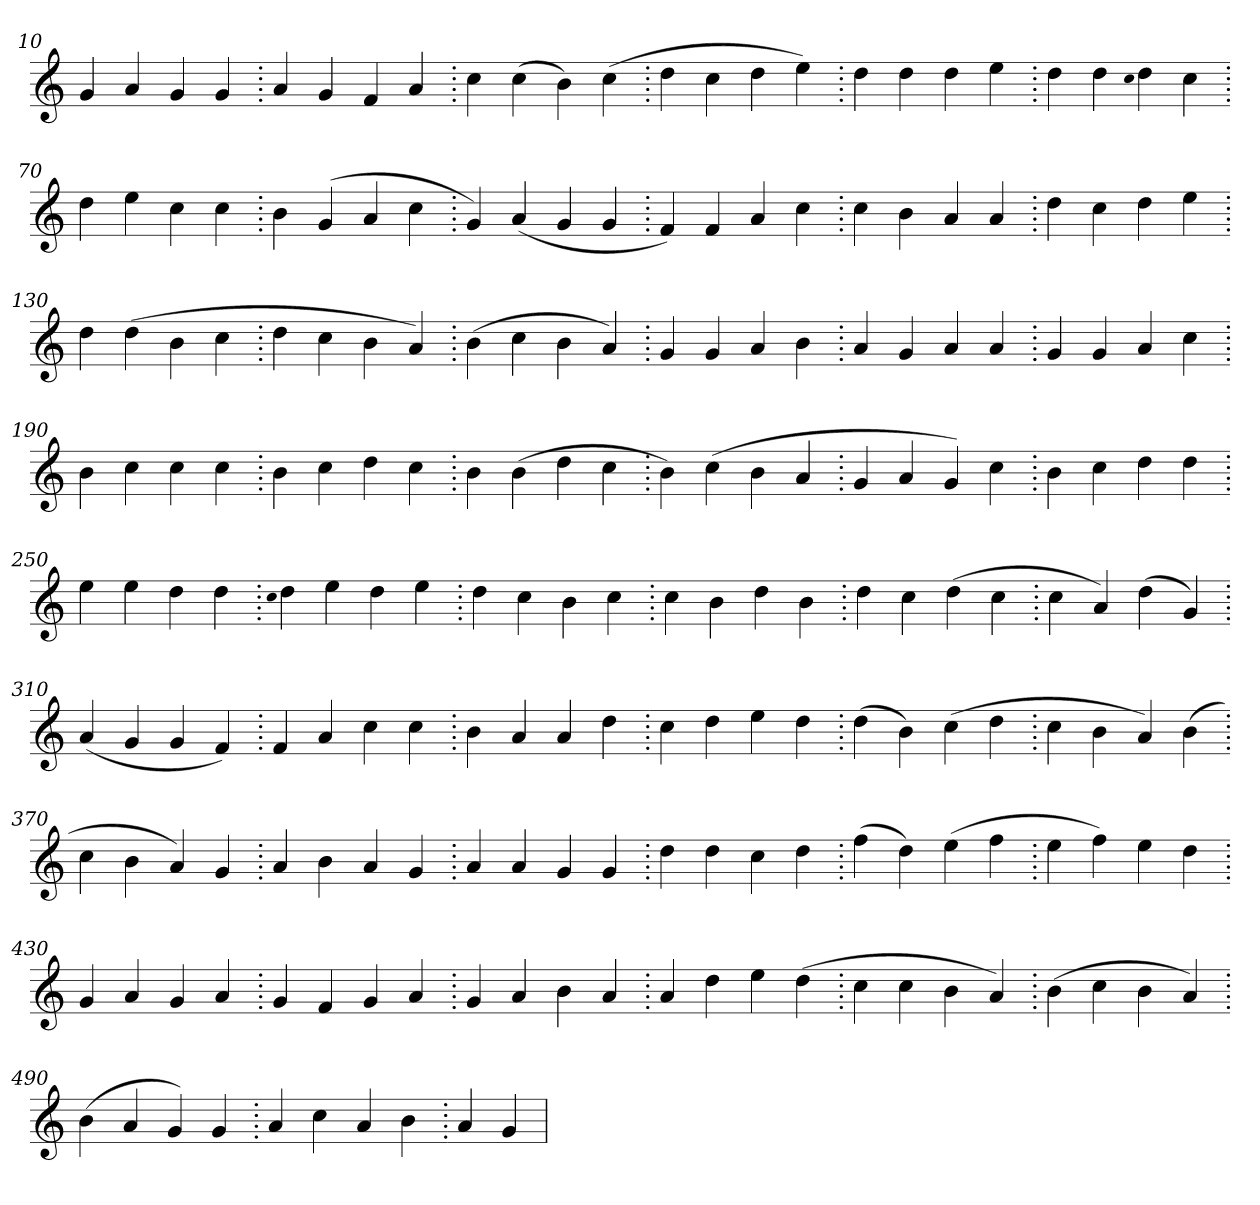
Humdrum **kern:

**kern
*part1
*staff1
*clefG2
=10.
4g
4a
4g
4g
=20.
4a
4g
4f
4a
=30.
4cc
(>4cc
4b)
(>4cc
=40.
4dd
4cc
4dd
4ee)
=50.
4dd
4dd
4dd
4ee
=60.
4dd
4dd
qqcc
4dd
4cc
=70.
4dd
4ee
4cc
4cc
=80.
4b
(>4g
4a
4cc
=90.
4g)
(>4a
4g
4g
=100.
4f)
4f
4a
4cc
=110.
4cc
4b
4a
4a
=120.
4dd
4cc
4dd
4ee
=130.
4dd
(>4dd
4b
4cc
=140.
4dd
4cc
4b
4a)
=150.
(>4b
4cc
4b
4a)
=160.
4g
4g
4a
4b
=170.
4a
4g
4a
4a
=180.
4g
4g
4a
4cc
=190.
4b
4cc
4cc
4cc
=200.
4b
4cc
4dd
4cc
=210.
4b
(>4b
4dd
4cc
=220.
4b)
(>4cc
4b
4a
=230.
4g
4a
4g)
4cc
=240.
4b
4cc
4dd
4dd
=250.
4ee
4ee
4dd
4dd
=260.
qqcc
4dd
4ee
4dd
4ee
=270.
4dd
4cc
4b
4cc
=280.
4cc
4b
4dd
4b
=290.
4dd
4cc
(>4dd
4cc
=300.
4cc
4a)
(>4dd
4g)
=310.
(>4a
4g
4g
4f)
=320.
4f
4a
4cc
4cc
=330.
4b
4a
4a
4dd
=340.
4cc
4dd
4ee
4dd
=350.
(>4dd
4b)
(>4cc
4dd
=360.
4cc
4b
4a)
(>4b
=370.
4cc
4b
4a)
4g
=380.
4a
4b
4a
4g
=390.
4a
4a
4g
4g
=400.
4dd
4dd
4cc
4dd
=410.
(>4ff
4dd)
(>4ee
4ff
=420.
4ee
4ff)
4ee
4dd
=430.
4g
4a
4g
4a
=440.
4g
4f
4g
4a
=450.
4g
4a
4b
4a
=460.
4a
4dd
4ee
(>4dd
=470.
4cc
4cc
4b
4a)
=480.
(>4b
4cc
4b
4a)
=490.
(>4b
4a
4g)
4g
=500.
4a
4cc
4a
4b
=510.
4a
4g
=
*-
